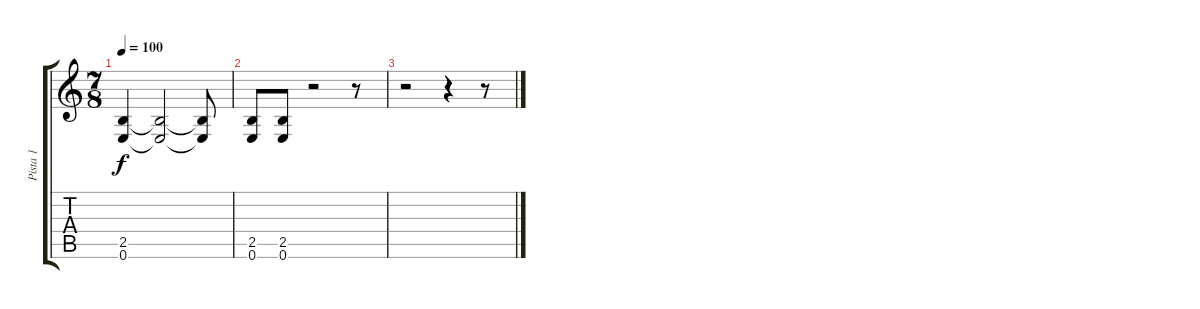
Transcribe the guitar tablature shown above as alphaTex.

\track ("Pista 1" "Pista 1") {instrument distortionguitar}
\staff {score tabs}
\tuning (E4 B3 G3 D3 A2 E2) {hide}
\ts (7 8)
\tempo 100
\clef g2
\ks c
(2.5 0.6).4{dy f} (2.5{t} 0.6{t}).2 (2.5{t} 0.6{t}).8 |
(2.5 0.6).8 (2.5 0.6).8 r.2 r.8 |
r.2 r.4 r.8
